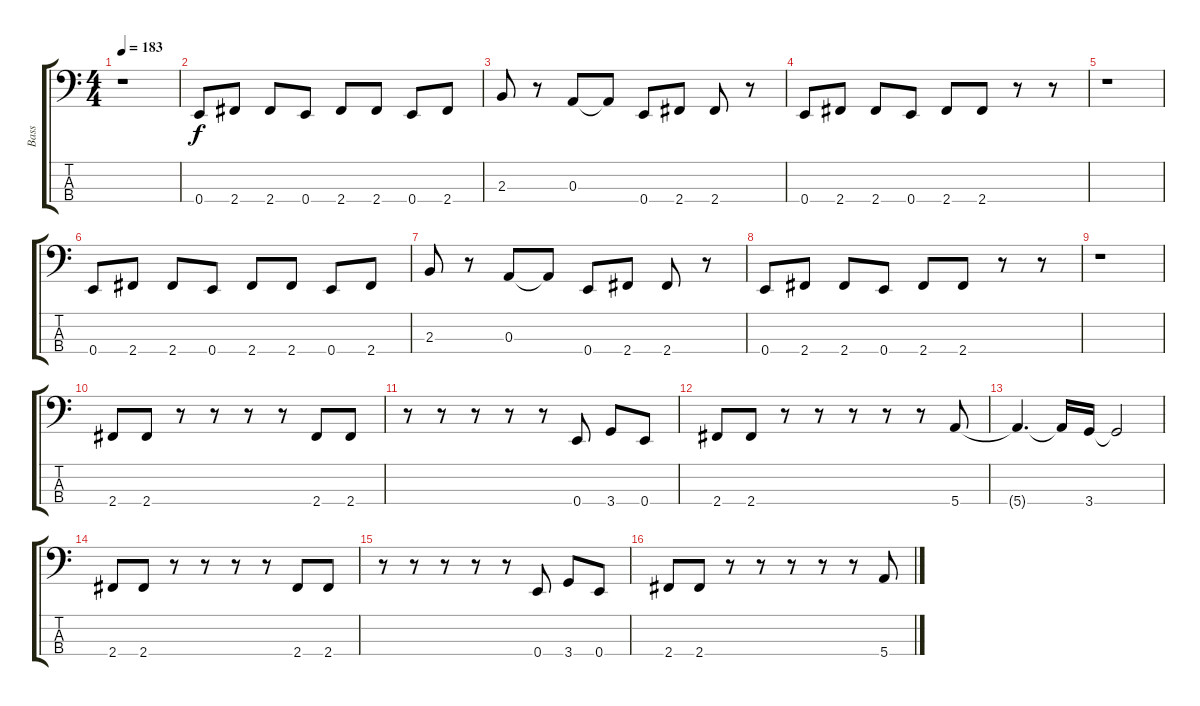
\track ("Bass" "Bass") {instrument electricbassfinger}
\staff {score tabs}
\tuning (G2 D2 A1 E1) {hide}
\ts (4 4)
\tempo 183
\clef f4
\ks c
r.1{dy f} |
0.4.8 2.4.8 2.4.8 0.4.8 2.4.8 2.4.8 0.4.8 2.4.8 |
2.3.8 r.8 0.3.8 0.3{t}.8 0.4.8 2.4.8 2.4.8 r.8 |
0.4.8 2.4.8 2.4.8 0.4.8 2.4.8 2.4.8 r.8 r.8 |
r.1 |
0.4.8 2.4.8 2.4.8 0.4.8 2.4.8 2.4.8 0.4.8 2.4.8 |
2.3.8 r.8 0.3.8 0.3{t}.8 0.4.8 2.4.8 2.4.8 r.8 |
0.4.8 2.4.8 2.4.8 0.4.8 2.4.8 2.4.8 r.8 r.8 |
r.1 |
2.4.8 2.4.8 r.8 r.8 r.8 r.8 2.4.8 2.4.8 |
r.8 r.8 r.8 r.8 r.8 0.4.8 3.4.8 0.4.8 |
2.4.8 2.4.8 r.8 r.8 r.8 r.8 r.8 5.4.8 |
5.4{t}.4{d} 5.4{t}.16 3.4.16 3.4{t}.2 |
2.4.8 2.4.8 r.8 r.8 r.8 r.8 2.4.8 2.4.8 |
r.8 r.8 r.8 r.8 r.8 0.4.8 3.4.8 0.4.8 |
2.4.8 2.4.8 r.8 r.8 r.8 r.8 r.8 5.4.8
